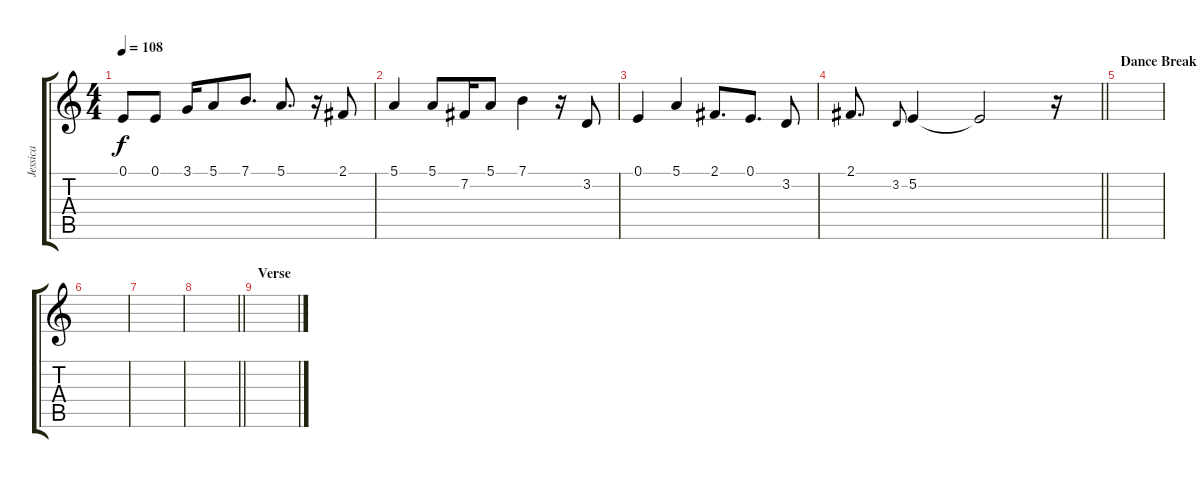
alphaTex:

\track ("Jessica" "Jessica") {instrument oboe}
\staff {score tabs}
\tuning (E4 B3 G3 D3 A2 E2) {hide}
\ts (4 4)
\tempo 108
\clef g2
\ks c
0.1.8{dy f} 0.1.8 3.1.16 5.1.8 7.1.8{d} 5.1.8{d} r.16 2.1.8 |
5.1.4 5.1.8 7.2.16 5.1.8 7.1.4 r.16 3.2.8 |
0.1.4 5.1.4 2.1.8{d} 0.1.8{d} 3.2.8 |
\barLineRight lightlight
2.1.8{d} 3.2.8{gr onbeat} 5.2.4 5.2{t}.2 r.16 |
\section ("" "Dance Break")
|
|
|
\barLineRight lightlight
|
\section ("" "Verse")
